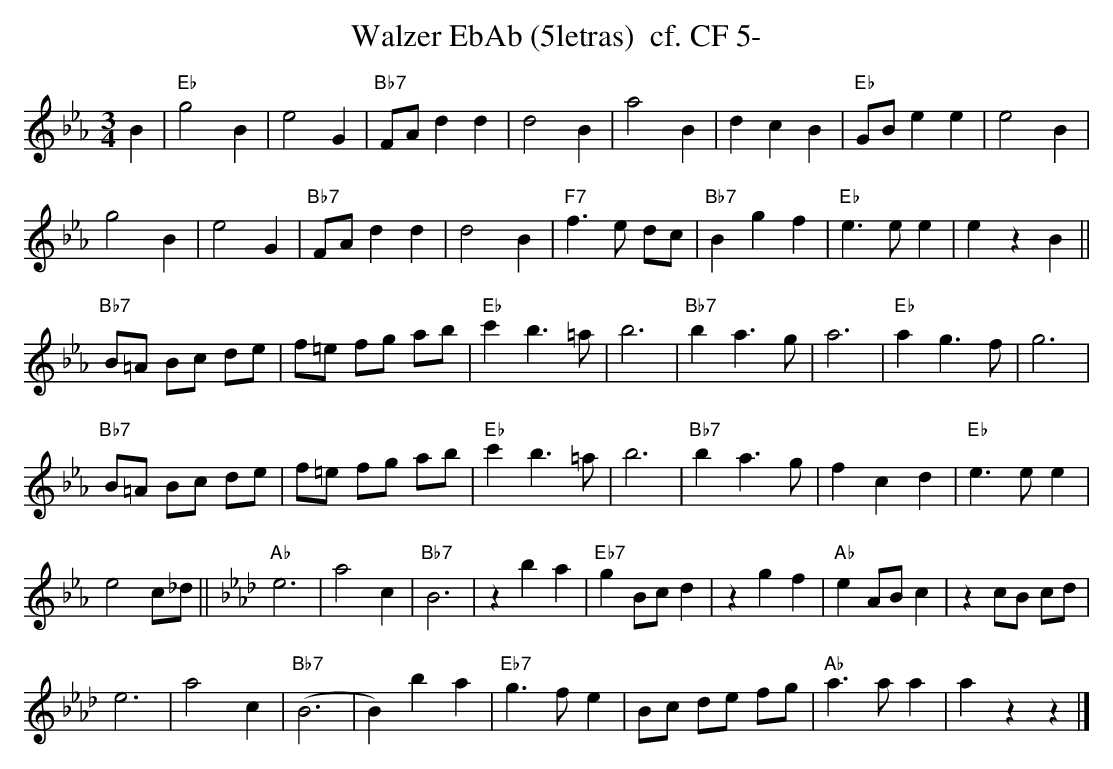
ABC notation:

X:1
T:Walzer EbAb (5letras)  cf. CF 5-
M:3/4
L:1/4
K:Ebmaj%%MIDI gchordon
B| "Eb"g2B | e2G | "Bb7"F/2A/2dd | d2B | a2B | dcB | "Eb"G/2B/2ee | e2B |
g2B | e2G | "Bb7"F/2A/2dd | d2B | "F7"f>e d/2c/2 | "Bb7"Bgf | "Eb"e>ee | ezB ||
"Bb7"B/2=A/2 B/2c/2 d/2e/2 | f/2=e/2 f/2g/2 a/2b/2 | "Eb"c'b>=a | b3 | "Bb7"ba>g | a3 | "Eb"ag>f | g3 |
"Bb7"B/2=A/2 B/2c/2 d/2e/2 | f/2=e/2 f/2g/2 a/2b/2 | "Eb"c'b>=a | b3 | "Bb7"ba>g | fcd | "Eb"e>ee |
e2c/2_d/2 || [K:Abmaj] "Ab"e3 | a2c | "Bb7"B3 | zba | "Eb7"gB/2c/2d | zgf | "Ab"eA/2B/2c | zc/2B/2 c/2d/2 |
e3 | a2c | "Bb7"(B3 | B)ba | "Eb7"g>fe | B/2c/2 d/2e/2 f/2g/2 | "Ab"a>aa | azz |]
